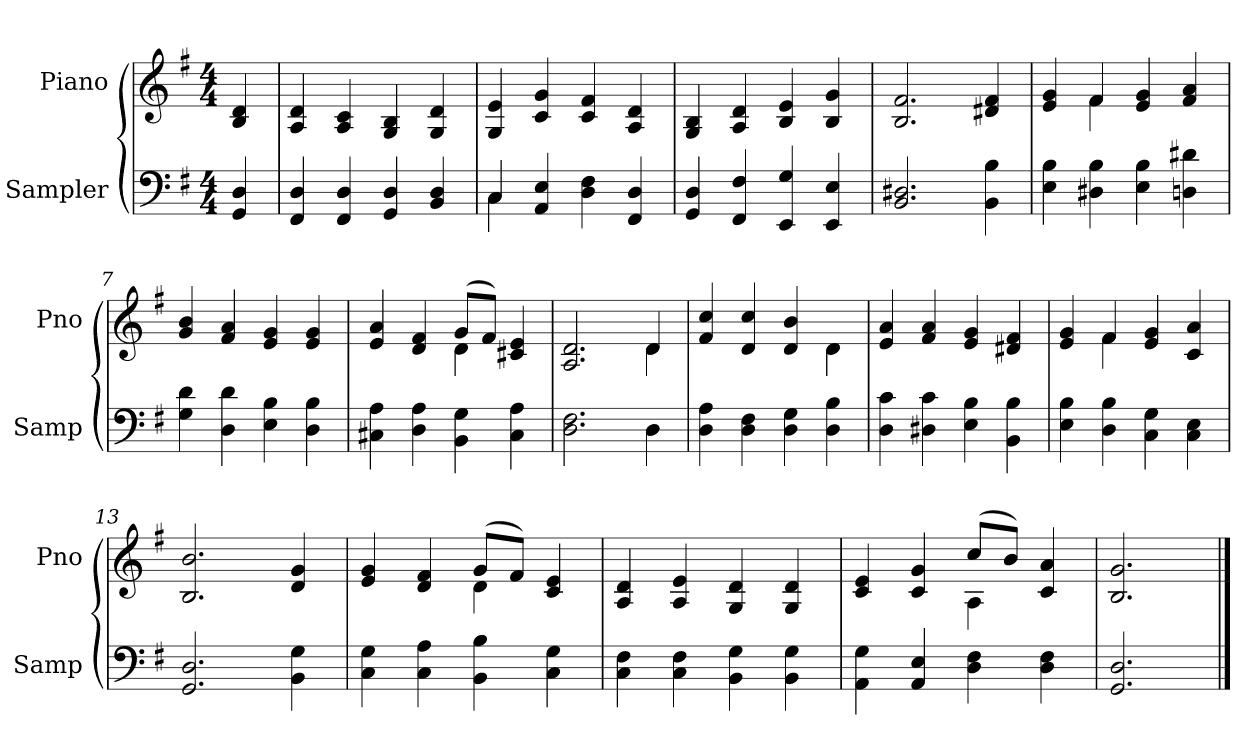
**kern	**kern
*part2	*part1
*staff2	*staff1
*I"Sampler	*I"Piano
*I'Samp	*I'Pno
*clefF4	*clefG2
*k[f#]	*k[f#]
*G:	*G:
*M4/4	*M4/4
=1	=1
4GG 4D	4B 4d
=2	=2
4FF# 4D	4A 4d
4FF# 4D	4A 4c
4GG 4D	4G 4B
4BB 4D	4G 4d
=3	=3
*^	*
4C/	4C	4G 4e
4AA 4E	2.ryy	4c 4g
4D 4F#	.	4c 4f#
4FF# 4D	.	4A 4d
*v	*v	*
=4	=4
4GG 4D	4G 4B
4FF# 4F#	4A 4d
4EE 4G	4B 4e
4EE 4E	4B 4g
=5	=5
2.BB 2.D#X	2.B 2.f#
4BB 4B	4d#X 4f#
=6	=6
*	*^
4E 4B	4e 4g	4ryy
4D#X 4B	4f#/	4f#
4E 4B	4e 4g	2ryy
4Dn 4d#X	4f# 4a	.
*	*v	*v
=7	=7
4G 4d	4g 4b
4D 4d	4f# 4a
4E 4B	4e 4g
4D 4B	4e 4g
=8	=8
*	*^
4C#X 4A	4e 4a	2ryy
4D 4A	4d 4f#	.
4BB 4G	(8g/L	4d
.	8f#/J)	.
4C# 4A	4c#X 4e	4ryy
=9	=9	=9
*^	*	*
2.D 2.F#	2.ryy	2.A 2.d	2.ryy
4D\	4D	4d/	4d
*v	*v	*	*
=10	=10	=10
4D 4A	4f# 4cc	2.ryy
4D 4F#	4d 4cc	.
4D 4G	4d 4b	.
4D 4B	4d\	4d
*	*v	*v
=11	=11
4D 4c	4e 4a
4D#X 4c	4f# 4a
4E 4B	4e 4g
4BB 4B	4d#X 4f#
=12	=12
*	*^
4E 4B	4e 4g	4ryy
4D 4B	4f#/	4f#
4C 4G	4e 4g	2ryy
4C 4E	4c 4a	.
*	*v	*v
=13	=13
2.GG 2.D	2.B 2.b
4BB 4G	4d 4g
=14	=14
*	*^
4C 4G	4e 4g	2ryy
4C 4A	4d 4f#	.
4BB 4B	(8g/L	4d
.	8f#/J)	.
4C 4G	4c 4e	4ryy
*	*v	*v
=15	=15
4C 4F#	4A 4d
4C 4F#	4A 4e
4BB 4G	4G 4d
4BB 4G	4G 4d
=16	=16
*	*^
4AA 4G	4c 4e	2ryy
4AA 4E	4c 4g	.
4D 4F#	(8cc/L	4A
.	8b/J)	.
4D 4F#	4c 4a	4ryy
*	*v	*v
=17	=17
2.GG 2.D	2.B 2.g
==	==
*-	*-
